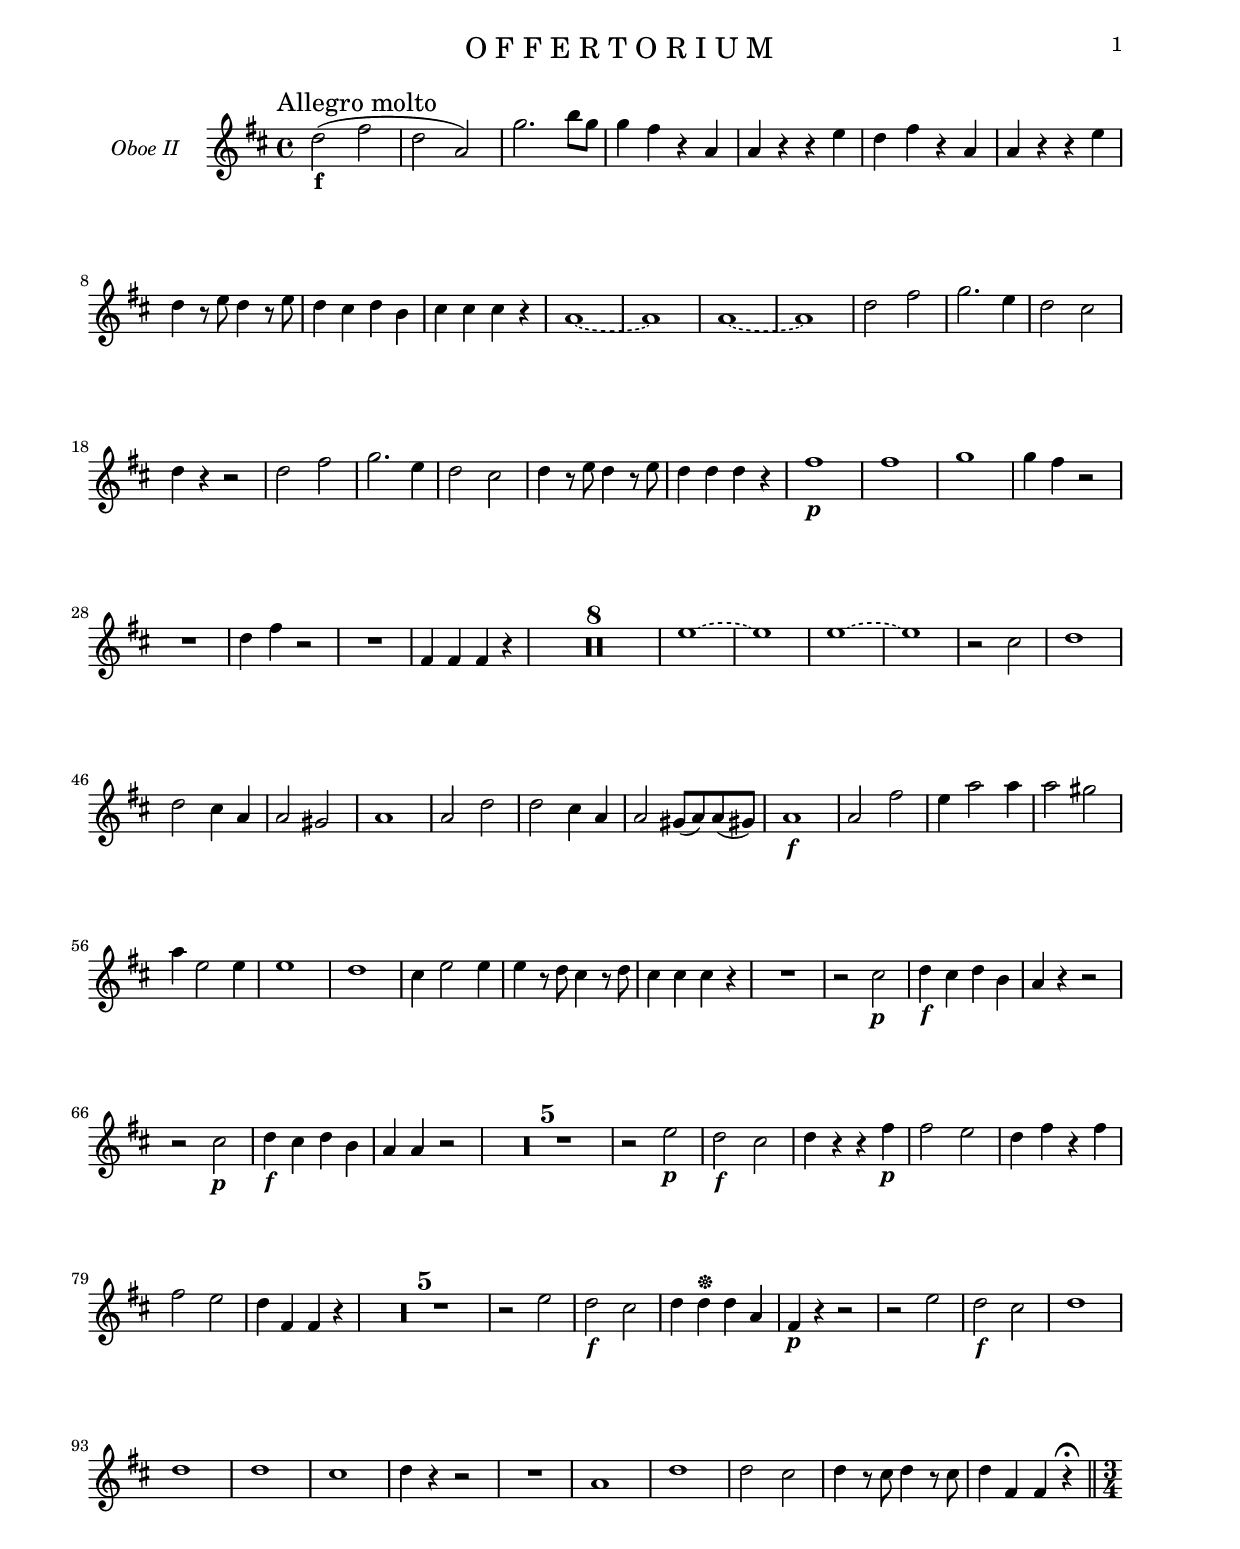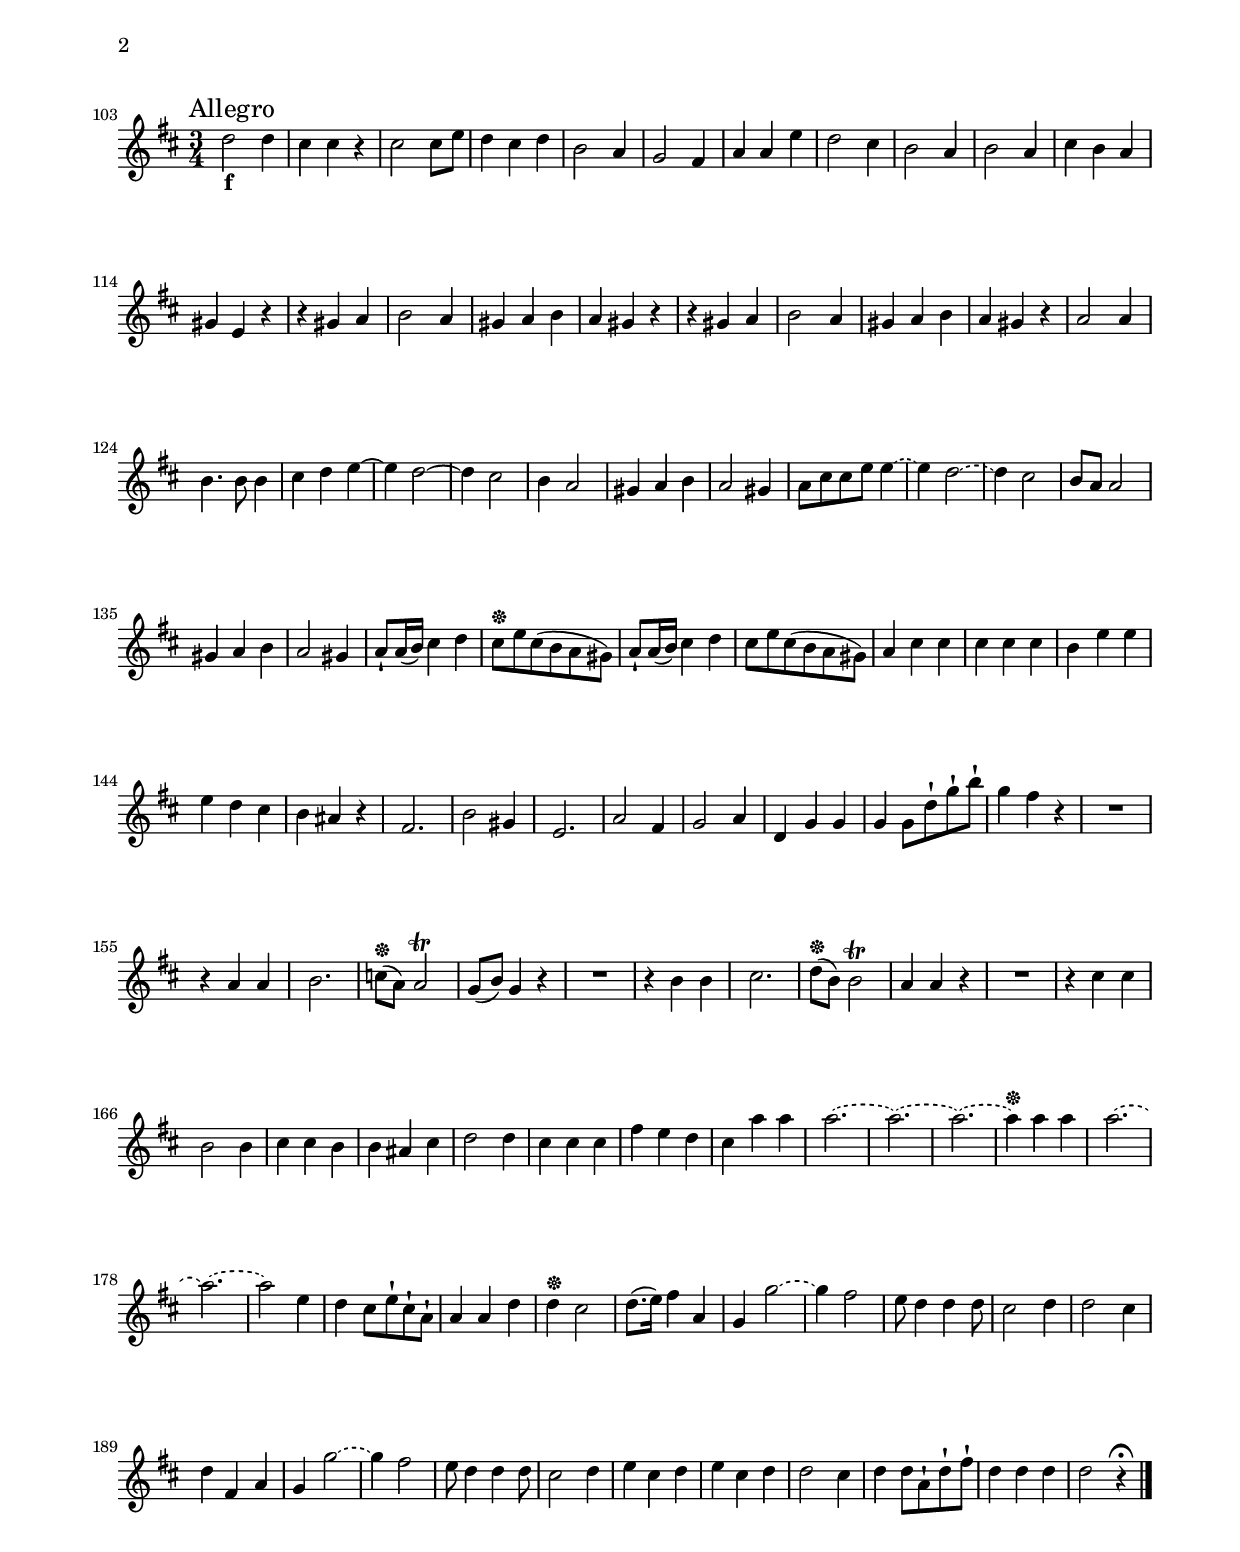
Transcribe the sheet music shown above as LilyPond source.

\version "2.22.0"

\include "../definitions.ly"

\paper {
	indent = 2\cm
	top-margin = 1.5\cm
	system-separator-markup = ##f
	system-system-spacing =
    #'((basic-distance . 18)
       (minimum-distance . 18)
       (padding . -100)
       (stretchability . 0))

	top-system-spacing =
    #'((basic-distance . 12)
       (minimum-distance . 12)
       (padding . -100)
       (stretchability . 0))

	top-markup-spacing =
    #'((basic-distance . 0)
       (minimum-distance . 0)
       (padding . -100)
       (stretchability . 0))

	markup-system-spacing =
    #'((basic-distance . 12)
       (minimum-distance . 12)
       (padding . -100)
       (stretchability . 0))

	systems-per-page = #9
}

#(set-global-staff-size 17.82)

\layout {
	\context {
		\Staff
		instrumentName = "Oboe II"
	}
}

\book {
	\bookpart {
		\header {
			title = "O F F E R T O R I U M"
		}
		\score {
			<<
				\new Staff { \OboeII }
			>>
		}
	}
}
